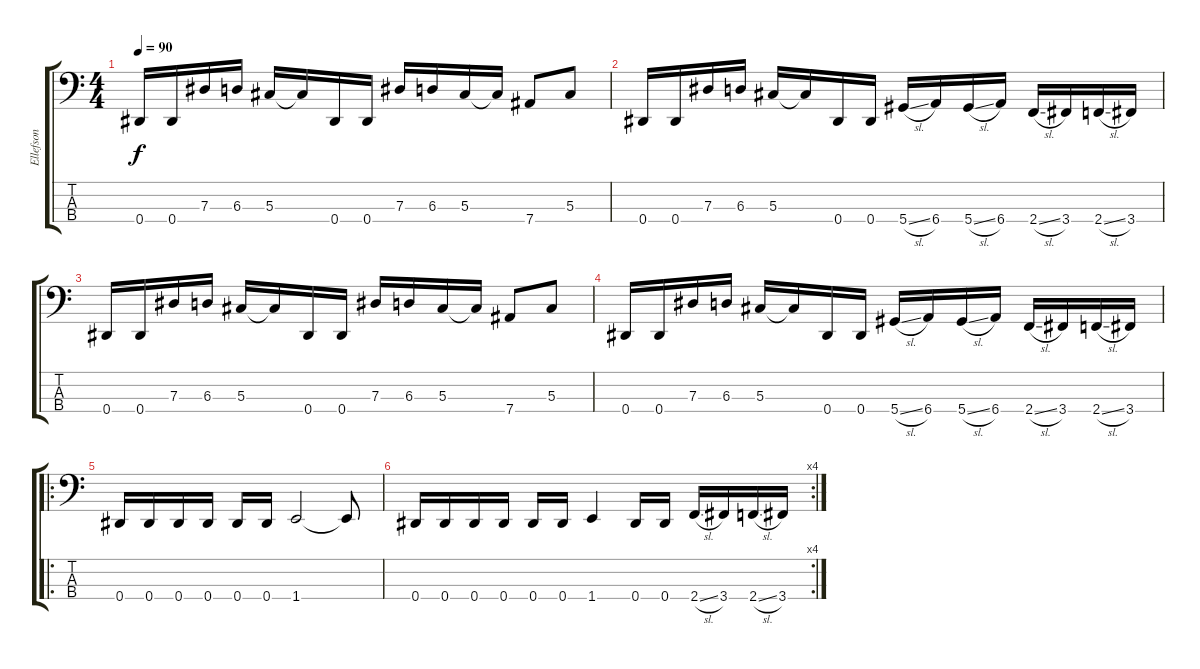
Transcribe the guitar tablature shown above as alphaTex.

\track ("Ellefson" "Ellefson") {instrument electricbasspick}
\staff {score tabs}
\tuning (Gb2 Db2 Ab1 Eb1) {hide}
\ts (4 4)
\tempo 90
\clef f4
\ks c
0.4.16{dy f} 0.4.16 7.3.16 6.3.16 5.3.16 5.3{t}.16 0.4.16 0.4.16 7.3.16 6.3.16 5.3.16 5.3{t}.16 7.4.8 5.3.8 |
0.4.16 0.4.16 7.3.16 6.3.16 5.3.16 5.3{t}.16 0.4.16 0.4.16 5.4{sl}.16 6.4.16 5.4{sl}.16 6.4.16 2.4{sl}.16 3.4.16 2.4{sl}.16 3.4.16 |
0.4.16 0.4.16 7.3.16 6.3.16 5.3.16 5.3{t}.16 0.4.16 0.4.16 7.3.16 6.3.16 5.3.16 5.3{t}.16 7.4.8 5.3.8 |
0.4.16 0.4.16 7.3.16 6.3.16 5.3.16 5.3{t}.16 0.4.16 0.4.16 5.4{sl}.16 6.4.16 5.4{sl}.16 6.4.16 2.4{sl}.16 3.4.16 2.4{sl}.16 3.4.16 |
\ro
0.4.16 0.4.16 0.4.16 0.4.16 0.4.16 0.4.16 1.4.2 1.4{t}.8 |
\rc 4
0.4.16 0.4.16 0.4.16 0.4.16 0.4.16 0.4.16 1.4.4 0.4.16 0.4.16 2.4{sl}.16 3.4.16 2.4{sl}.16 3.4.16
